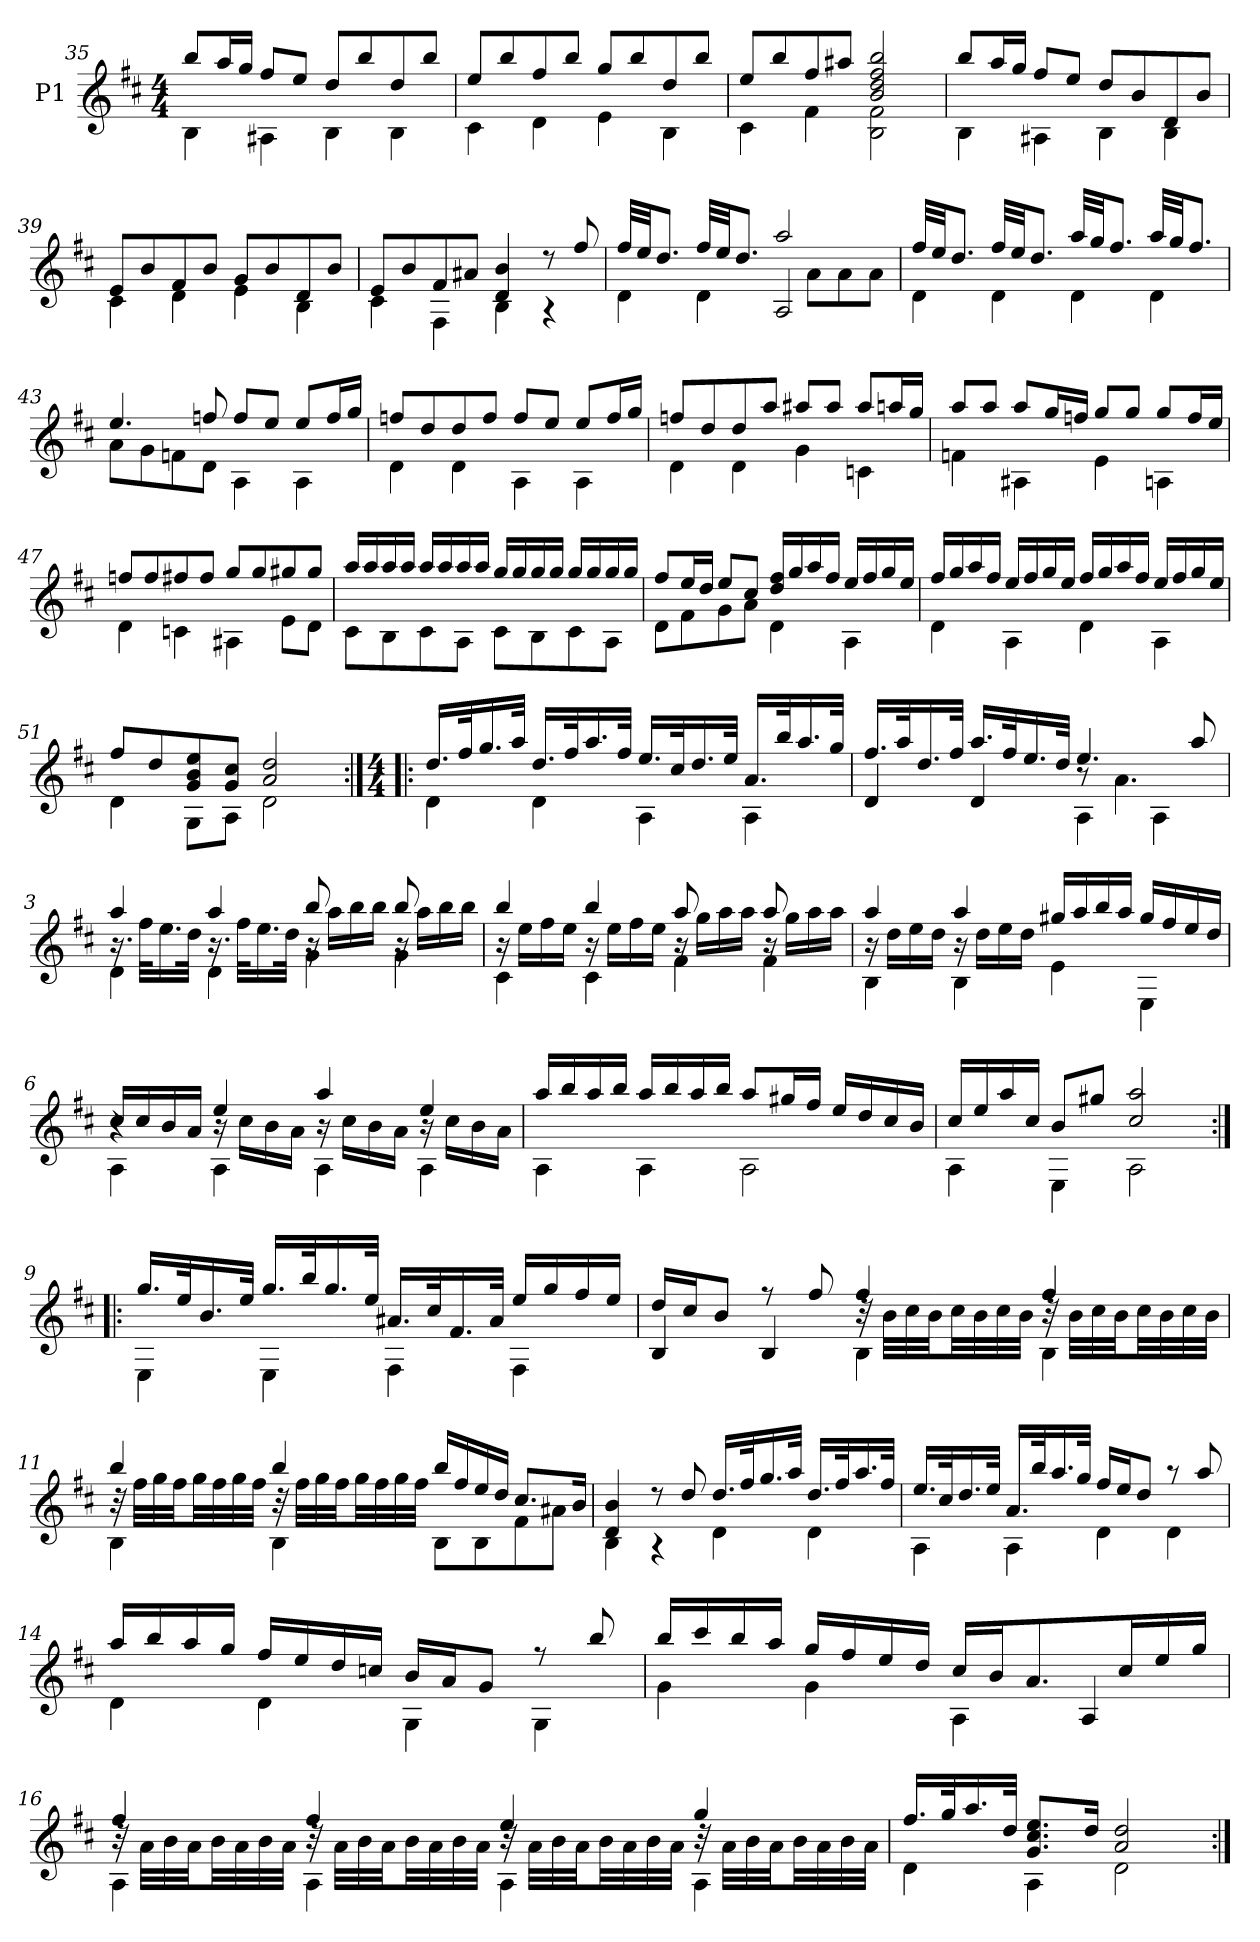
**kern
*part1
*staff1
*I"P1
*clefG2
*ITrd7c12
*k[f#c#]
*D:
*M4/4
=35
*^
8bi/L	4BBi\
16ai/L	.
16gi/JJ	.
8f#i/L	4AA#Xi\
8ei/J	.
8di/L	4BBi\
8bi/	.
8di/	4BBi\
8bi/J	.
=36	=36
8ei/L	4C#i\
8bi/	.
8f#i/	4Di\
8bi/J	.
8gi/L	4Ei\
8bi/	.
8di/	4BBi\
8bi/J	.
=37	=37
8ei/L	4C#i\
8bi/	.
8f#i/	4F#i\
8a#Xi/J	.
2Bi/ 2di 2f#i 2bi	2BBi\ 2F#i
!!LO:LB:g=z	!!
=38	=38
8bi/L	4BBi\
16ai/L	.
16gi/JJ	.
8f#i/L	4AA#Xi\
8ei/J	.
8di/L	4BBi\
8Bi/	.
8Di/	4BBi\
8Bi/J	.
=39	=39
8Ei/L	4C#i\
8Bi/	.
8F#i/	4Di\
8Bi/J	.
8Gi/L	4Ei\
8Bi/	.
8Di/	4BBi\
8Bi/J	.
=40	=40
8Ei/L	4C#i\
8Bi/	.
8F#i/	4FF#i\
8A#Xi/J	.
4Di/ 4Bi	4BBi\
8r	4r
8f#i/	.
=41	=41
*	*^
32f#i/LLL	4Di\	2ryy
32ei/JJ	.	.
8.di/J	.	.
32f#i/LLL	4Di\	.
32ei/JJ	.	.
8.di/J	.	.
2ai/	8ryy	2AAi/
.	8Ai\L	.
.	8Ai\	.
.	8Ai\J	.
*	*v	*v
!!LO:LB:g=z
=42	=42
32f#i/LLL	4Di\
32ei/JJ	.
8.di/J	.
32f#i/LLL	4Di\
32ei/JJ	.
8.di/J	.
32ai/LLL	4Di\
32gi/JJ	.
8.f#i/J	.
32ai/LLL	4Di\
32gi/JJ	.
8.f#i/J	.
=43	=43
4.ei/	8Ai\L
.	8Gi\
.	8Fni\
8fni/	8Di\J
8fi/L	4AAi\
8ei/J	.
8ei/L	4AAi\
16fi/L	.
16gi/JJ	.
=44	=44
8fni/L	4Di\
8di/	.
8di/	4Di\
8fi/J	.
8fi/L	4AAi\
8ei/J	.
8ei/L	4AAi\
16fi/L	.
16gi/JJ	.
=45	=45
8fni/L	4Di\
8di/	.
8di/	4Di\
8ai/J	.
8a#Xi/L	4Gi\
8a#i/J	.
8a#i/L	4Cni\
16ani/L	.
16gi/JJ	.
!!LO:LB:g=z	!!
=46	=46
8ai/L	4Fni\
8ai/J	.
8ai/L	4AA#Xi\
16gi/L	.
16fni/JJ	.
8gi/L	4Ei\
8gi/J	.
8gi/L	4AAni\
16fi/L	.
16ei/JJ	.
=47	=47
8fni/L	4Di\
8fi/	.
8f#Xi/	4Cni\
8f#i/J	.
8gi/L	4AA#Xi\
8gi/	.
8g#Xi/	8Ei\L
8g#i/J	8Di\J
=48	=48
16ai/LL	8C#i\L
16ai/	.
16ai/	8BBi\
16ai/JJ	.
16ai/LL	8C#i\
16ai/	.
16ai/	8AAi\J
16ai/JJ	.
16gi/LL	8C#i\L
16gi/	.
16gi/	8BBi\
16gi/JJ	.
16gi/LL	8C#i\
16gi/	.
16gi/	8AAi\J
16gi/JJ	.
!!LO:LB:g=z	!!
=49	=49
8f#i/L	8Di\L
16ei/L	8F#i\
16di/JJ	.
8ei/L	8Gi\
8c#i/J	8Ai\J
16di/ 16f#iLL	4Di\
16gi/	.
16ai/	.
16f#i/JJ	.
16ei/LL	4AAi\
16f#i/	.
16gi/	.
16ei/JJ	.
=50	=50
16f#i/LL	4Di\
16gi/	.
16ai/	.
16f#i/JJ	.
16ei/LL	4AAi\
16f#i/	.
16gi/	.
16ei/JJ	.
16f#i/LL	4Di\
16gi/	.
16ai/	.
16f#i/JJ	.
16ei/LL	4AAi\
16f#i/	.
16gi/	.
16ei/JJ	.
=51	=51
8f#i/L	4Di\
8di/	.
8Gi/ 8Bi 8ei	8GGi\L
8Gi/ 8c#iJ	8AAi\J
2Ai/ 2di	2Di\
!!LO:PB:g=z	!!
=1:|!|:	=1:|!|:
*M4/4	*
*MM15	*
16.di/LL	4Di\
32f#i/k	.
16.gi/	.
32ai/JJk	.
16.di/LL	4Di\
32f#i/k	.
16.ai/	.
32f#i/JJk	.
16.ei/LL	4AAi\
32c#i/k	.
16.di/	.
32ei/JJk	.
16.Ai/LL	4AAi\
32bi/k	.
16.ai/	.
32gi/JJk	.
=2	=2
*	*^
16.f#i/LL	2ryy	4Di/
32ai/k	.	.
16.di/	.	.
32f#i/JJk	.	.
16.ai/LL	.	4Di/
32f#i/k	.	.
16.ei/	.	.
32di/JJk	.	.
4.ei/	8r	4AAi\
.	4.Ai\	.
.	.	4AAi\
8ai/	.	.
!!LO:LB:g=z	!!	!!
=3	=3	=3
4ai/	16.r	4Di\
.	32f#i\KLL	.
.	16.ei\	.
.	32di\JJk	.
4ai/	16.r	4Di\
.	32f#i\KLL	.
.	16.ei\	.
.	32di\JJk	.
8bi/	16r	4Gi\
.	16ai\LL	.
8ryy	16bi\	.
.	16bi\JJ	.
8bi/	16r	4Gi\
.	16ai\LL	.
8ryy	16bi\	.
.	16bi\JJ	.
=4	=4	=4
4bi/	16r	4C#i\
.	16ei\LL	.
.	16f#i\	.
.	16ei\JJ	.
4bi/	16r	4C#i\
.	16ei\LL	.
.	16f#i\	.
.	16ei\JJ	.
8ai/	16r	4F#i\
.	16gi\LL	.
8ryy	16ai\	.
.	16ai\JJ	.
8ai/	16r	4F#i\
.	16gi\LL	.
8ryy	16ai\	.
.	16ai\JJ	.
!!LO:LB:g=z	!!	!!
=5	=5	=5
4ai/	16r	4BBi\
.	16di\LL	.
.	16ei\	.
.	16di\JJ	.
4ai/	16r	4BBi\
.	16di\LL	.
.	16ei\	.
.	16di\JJ	.
16g#Xi/LL	4Ei\	2ryy
16ai/	.	.
16bi/	.	.
16ai/JJ	.	.
16g#i/LL	4EEi\	.
16f#i/	.	.
16ei/	.	.
16di/JJ	.	.
=6	=6	=6
16c#i/LL	4r	4AAi\
16c#i/	.	.
16Bi/	.	.
16Ai/JJ	.	.
4ei/	16r	4AAi\
.	16c#i\LL	.
.	16Bi\	.
.	16Ai\JJ	.
4ai/	16r	4AAi\
.	16c#i\LL	.
.	16Bi\	.
.	16Ai\JJ	.
4ei/	16r	4AAi\
.	16c#i\LL	.
.	16Bi\	.
.	16Ai\JJ	.
*	*v	*v
!!LO:LB:g=z
=7	=7
16ai/LL	4AAi\
16bi/	.
16ai/	.
16bi/JJ	.
16ai/LL	4AAi\
16bi/	.
16ai/	.
16bi/JJ	.
8ai/L	2AAi\
16g#Xi/L	.
16f#i/JJ	.
16ei/LL	.
16di/	.
16c#i/	.
16Bi/JJ	.
=8	=8
16c#i/LL	4AAi\
16ei/	.
16ai/	.
16c#i/JJ	.
8Bi/L	4EEi\
8g#Xi/J	.
2c#i/ 2ai	2AAi\
!!LO:LB:g=z	!!
=9:|!|:	=9:|!|:
16.gi/LL	4EEi\
32ei/k	.
16.Bi/	.
32ei/JJk	.
16.gi/LL	4EEi\
32bi/k	.
16.gi/	.
32ei/JJk	.
16.A#Xi/LL	4FF#i\
32c#i/k	.
16.F#i/	.
32A#i/JJk	.
16ei/LL	4FF#i\
16gi/	.
16f#i/	.
16ei/JJ	.
=10	=10
*	*^
16di/LL	2ryy	4BBi/
16c#i/J	.	.
8Bi/J	.	.
8r	.	4BBi/
8f#i/	.	.
4f#i/	32r	4BBi\
.	32Bi\LLL	.
.	32c#i\	.
.	32Bi\JJ	.
.	32c#i\LL	.
.	32Bi\	.
.	32c#i\	.
.	32Bi\JJJ	.
4f#i/	32r	4BBi\
.	32Bi\LLL	.
.	32c#i\	.
.	32Bi\JJ	.
.	32c#i\LL	.
.	32Bi\	.
.	32c#i\	.
.	32Bi\JJJ	.
!!LO:LB:g=z	!!	!!
=11	=11	=11
4bi/	32r	4BBi\
.	32f#i\LLL	.
.	32gi\	.
.	32f#i\JJ	.
.	32gi\LL	.
.	32f#i\	.
.	32gi\	.
.	32f#i\JJJ	.
4bi/	32r	4BBi\
.	32f#i\LLL	.
.	32gi\	.
.	32f#i\JJ	.
.	32gi\LL	.
.	32f#i\	.
.	32gi\	.
.	32f#i\JJJ	.
16bi/LL	8BBi\L	2ryy
16f#i/	.	.
16ei/	8BBi\	.
16di/JJ	.	.
8.c#i/L	8F#i\	.
.	8A#Xi\J	.
16Bi/Jk	.	.
*	*v	*v
=12	=12
4Di/ 4Bi	4BBi\
8r	4r
8di/	.
16.di/LL	4Di\
32f#i/k	.
16.gi/	.
32ai/JJk	.
16.di/LL	4Di\
32f#i/k	.
16.ai/	.
32f#i/JJk	.
=13	=13
16.ei/LL	4AAi\
32c#i/k	.
16.di/	.
32ei/JJk	.
16.Ai/LL	4AAi\
32bi/k	.
16.ai/	.
32gi/JJk	.
16f#i/LL	4Di\
16ei/J	.
8di/J	.
8r	4Di\
8ai/	.
!!LO:LB:g=z	!!
=14	=14
16ai/LL	4Di\
16bi/	.
16ai/	.
16gi/JJ	.
16f#i/LL	4Di\
16ei/	.
16di/	.
16cni/JJ	.
16Bi/LL	4GGi\
16Ai/J	.
8Gi/J	.
8r	4GGi\
8bi/	.
=15	=15
16bi/LL	4Gi\
16cc#i/	.
16bi/	.
16ai/JJ	.
16gi/LL	4Gi\
16f#i/	.
16ei/	.
16di/JJ	.
16c#i/LL	4AAi\
16Bi/J	.
8.Ai/	.
.	4AAi/
16c#i/L	.
16ei/	.
16gi/JJ	.
!!LO:LB:g=z	!!
=16	=16
*	*^
4f#i/	32r	4AAi\
.	32Ai\LLL	.
.	32Bi\	.
.	32Ai\JJ	.
.	32Bi\LL	.
.	32Ai\	.
.	32Bi\	.
.	32Ai\JJJ	.
4f#i/	32r	4AAi\
.	32Ai\LLL	.
.	32Bi\	.
.	32Ai\JJ	.
.	32Bi\LL	.
.	32Ai\	.
.	32Bi\	.
.	32Ai\JJJ	.
4ei/	32r	4AAi\
.	32Ai\LLL	.
.	32Bi\	.
.	32Ai\JJ	.
.	32Bi\LL	.
.	32Ai\	.
.	32Bi\	.
.	32Ai\JJJ	.
4gi/	32r	4AAi\
.	32Ai\LLL	.
.	32Bi\	.
.	32Ai\JJ	.
.	32Bi\LL	.
.	32Ai\	.
.	32Bi\	.
.	32Ai\JJJ	.
*	*v	*v
=17	=17
16.f#i/LL	4Di\
32gi/k	.
16.ai/	.
32di/JJk	.
8.Gi/ 8.c#i 8.eiL	4AAi\
16di/Jk	.
2Ai/ 2di	2Di\
*v	*v
=:|!
*-
